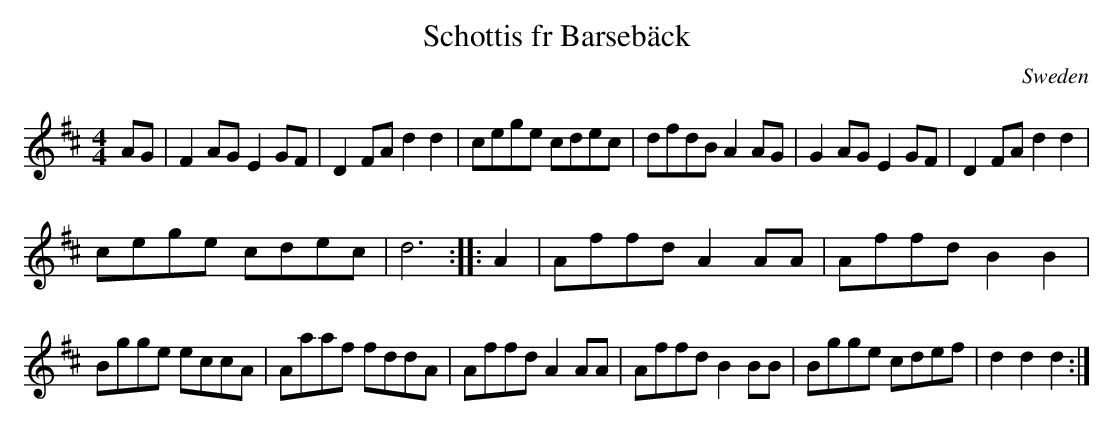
X:1
T:Schottis fr Barsebäck
M:4/4
O:Sweden
K:D major
AG|\
F2AG E2GF|D2FA d2d2|cege cdec|dfdB A2AG|\
G2AG E2GF|D2FA d2d2|
cege cdec|d6::\
A2|\
Affd A2AA|Affd B2B2|
Bgge eccA|Aaaf fddA|\
Affd A2AA|Affd B2BB|Bgge cdef|d2d2 d2:|
